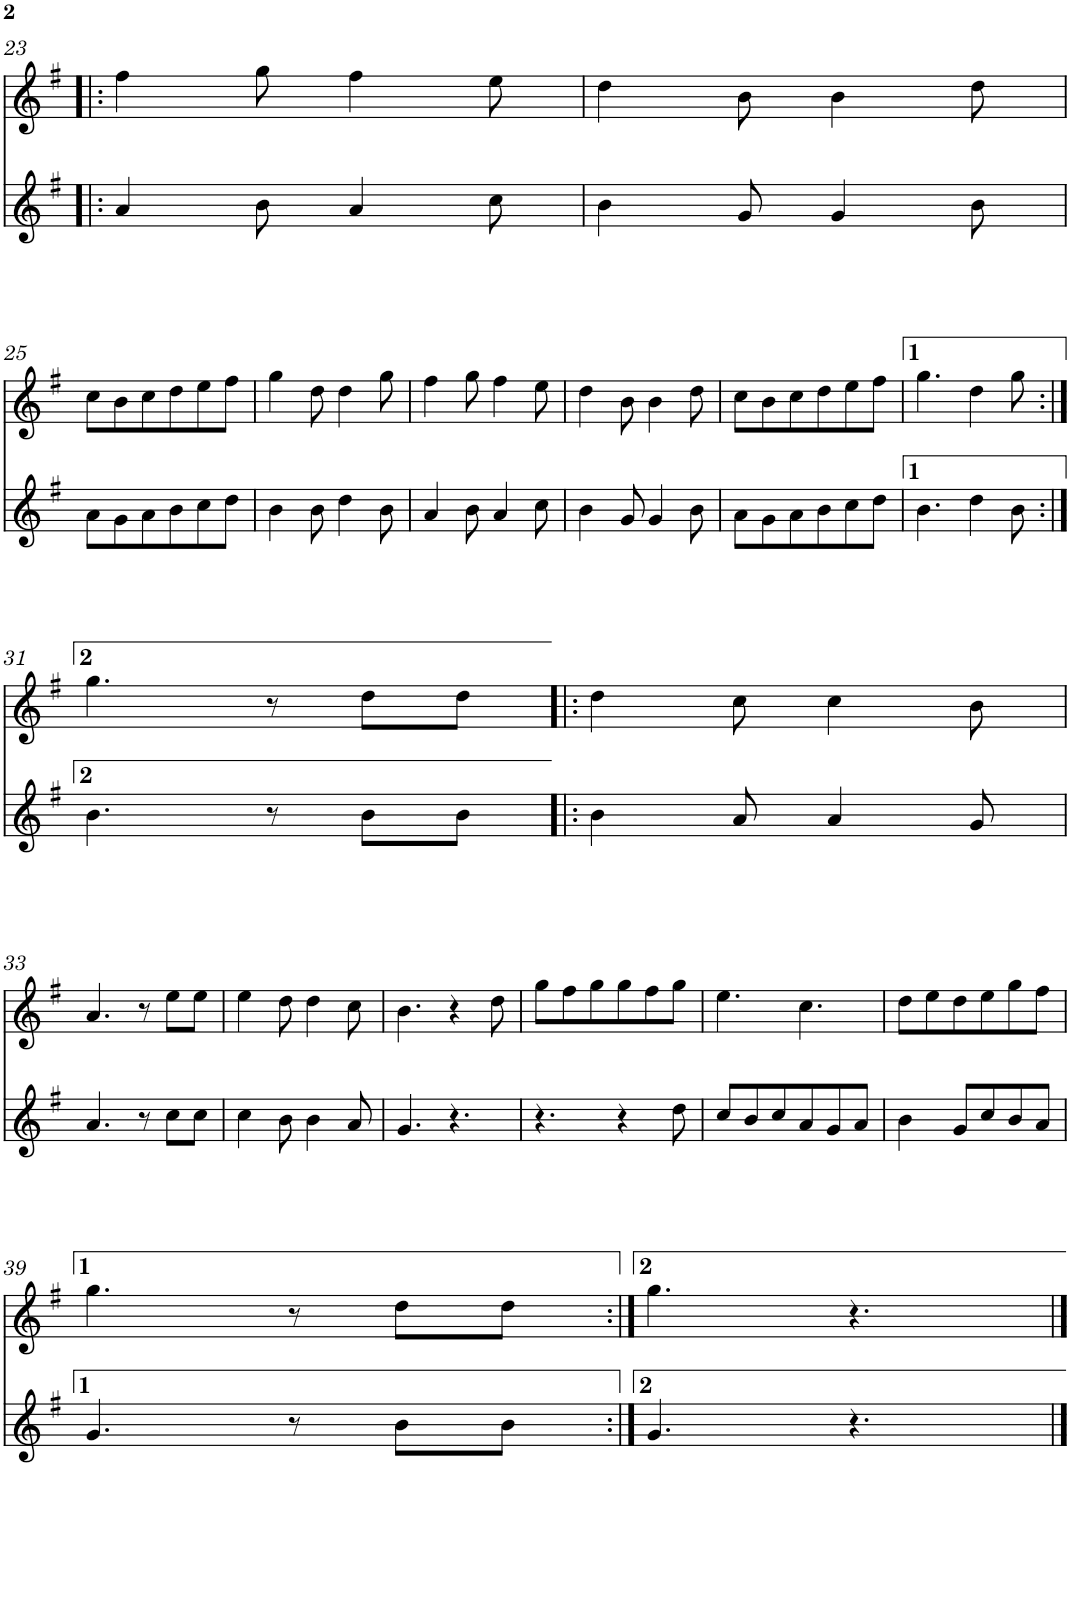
**kern	**kern
*part2	*part1
*staff2	*staff1
*I"Gralla 2	*I"Gralla 1
!!LO:PB:g=z
*clefG2	*clefG2
*k[f#]	*k[f#]
*M1/4	*M1/4
=23!|:	=23!|:
4a/	4ff#\
8b\	8gg\
4a/	4ff#\
8cc\	8ee\
=24	=24
4b\	4dd\
8g/	8b\
4g/	4b\
8b\	8dd\
!!LO:LB:g=z
=25	=25
8a\L	8cc\L
8g\	8b\
8a\	8cc\
8b\	8dd\
8cc\	8ee\
8dd\J	8ff#\J
=26	=26
4b\	4gg\
8b\	8dd\
4dd\	4dd\
8b\	8gg\
=27	=27
4a/	4ff#\
8b\	8gg\
4a/	4ff#\
8cc\	8ee\
=28	=28
4b\	4dd\
8g/	8b\
4g/	4b\
8b\	8dd\
=29	=29
8a\L	8cc\L
8g\	8b\
8a\	8cc\
8b\	8dd\
8cc\	8ee\
8dd\J	8ff#\J
=30	=30
[4b\	[4gg\
8ryy	8ryy
4dd\	4dd\
8b\	8gg\
!!LO:LB:g=z
=31:|!	=31:|!
[4b\	[4gg\
8b\]	8gg\]
8r	8r
8b\L	8dd\L
8b\J	8dd\J
=32!|:	=32!|:
4b\	4dd\
8b\]	8gg\]
8a/	8cc\
4a/	4cc\
8g/	8b\
!!LO:LB:g=z
=33	=33
[4a/	[4a/
8ryy	8ryy
8r	8r
8cc\L	8ee\L
8cc\J	8ee\J
=34	=34
4cc\	4ee\
8a/]	8a/]
8b\	8dd\
4b\	4dd\
8a/	8cc\
=35	=35
[4g/	[4b\
8ryy	8ryy
4.r	4r
.	8dd\
=36	=36
4r	8gg\L
.	8b\]
8g/]	8ff#\
4r	8gg\
.	8gg\
8dd\	8ff#\
8ryy	8gg\J
=37	=37
8cc/L	[4ee\
8r	.
8b/	8ryy
8cc/	4.cc\
8a/	.
8g/	.
8a/J	8ryy
=38	=38
4b\	8dd\L
.	8ee\]
8g/L	8ee\
8cc/	8dd\
8b/	8ee\
8a/J	8gg\
8ryy	8ff#\J
!!LO:LB:g=z
=39	=39
[4g/	[4gg\
8ryy	8ryy
8r	8r
8b\L	8dd\L
8b\J	8dd\J
=40:|!	=40:|!
[4g/	[4gg\
8g/]	8gg\]
4.r	4.r
==41	==41
8g/]	8gg\]
=	=
*-	*-
